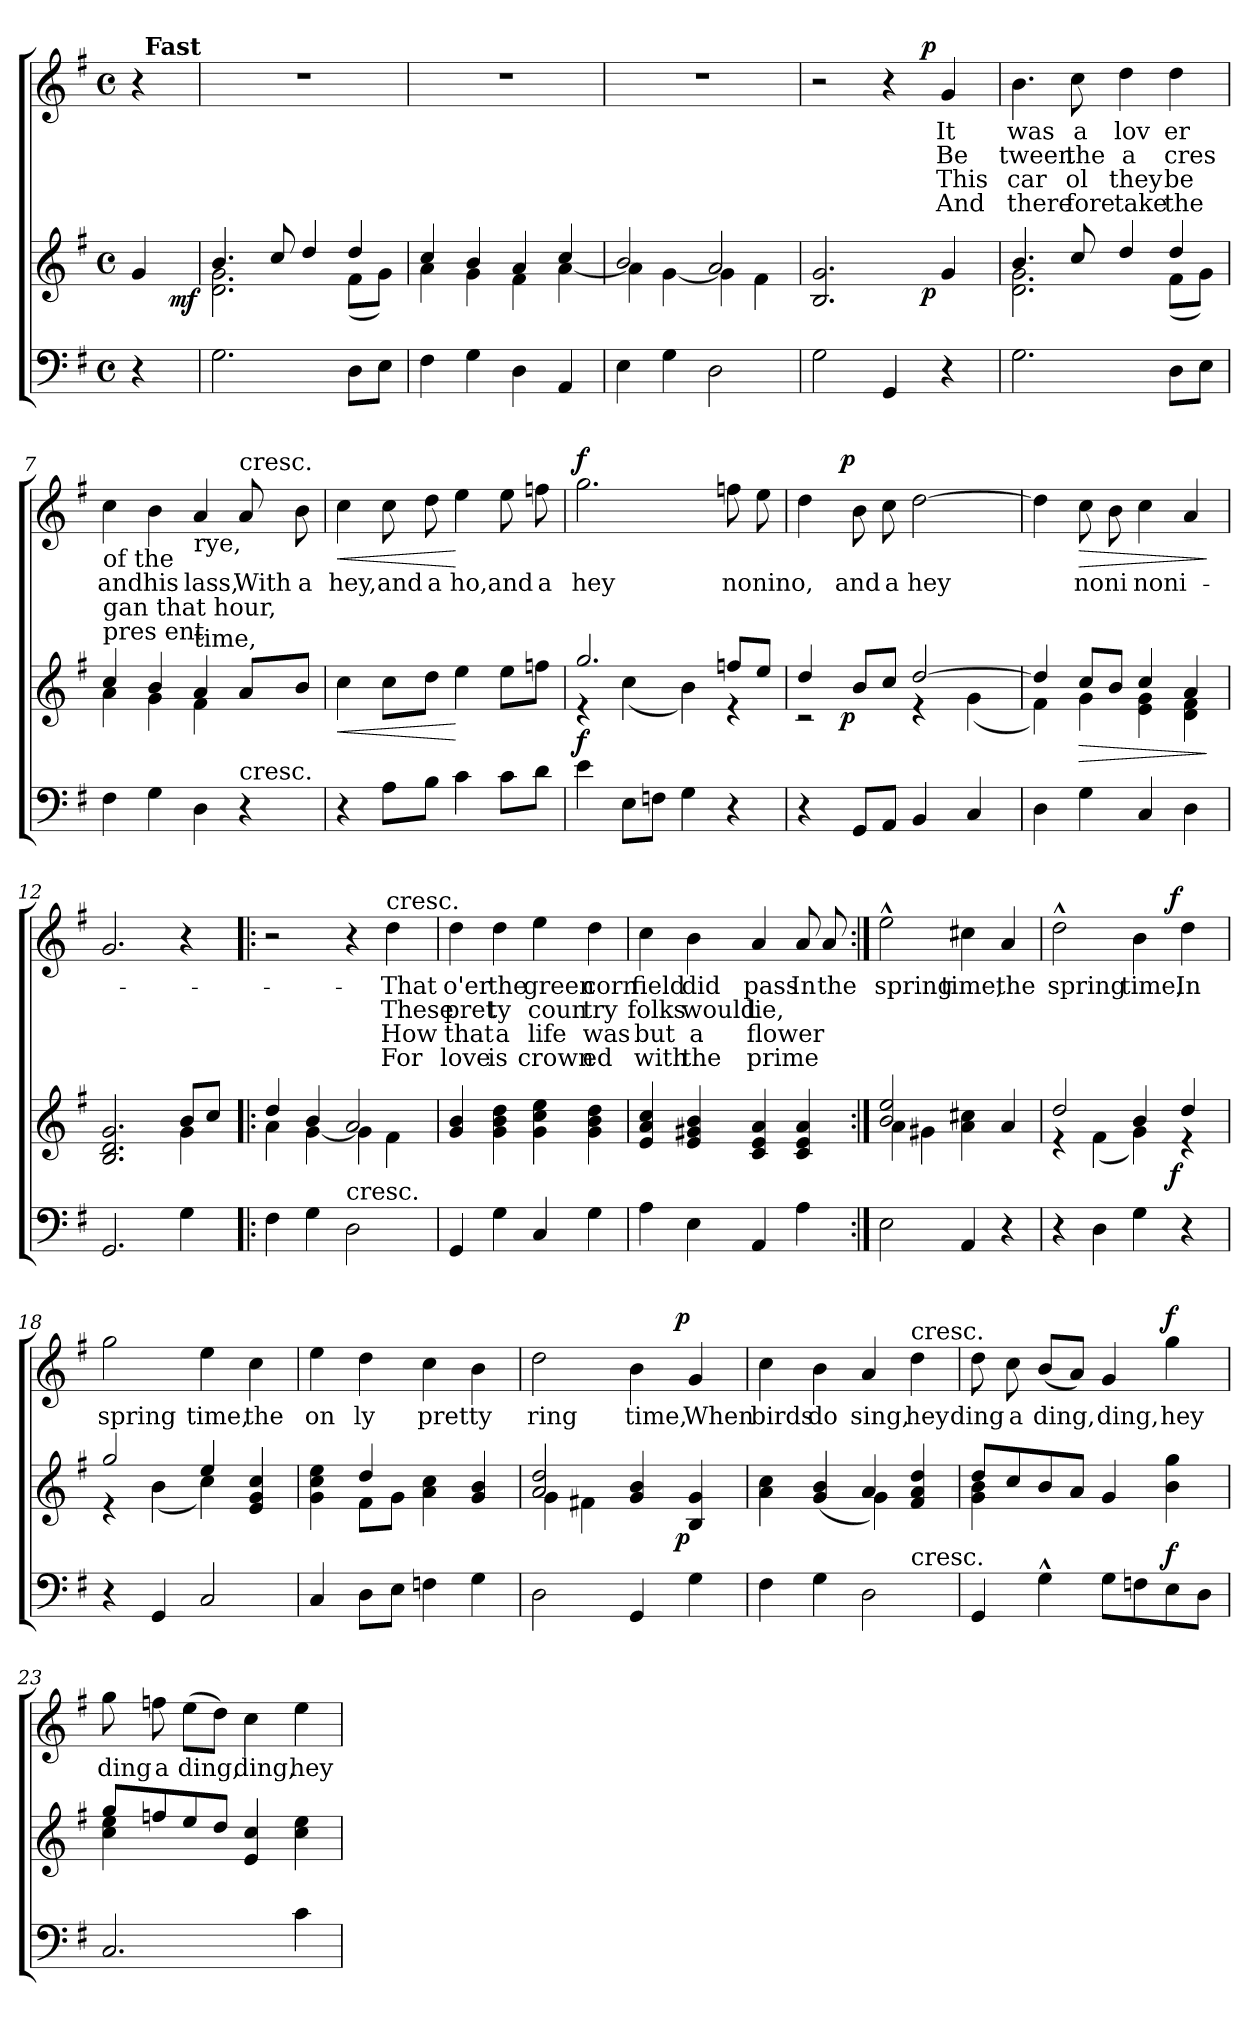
**kern	**kern	**dynam	**kern	**text	**text	**text	**text	**dynam
*part2	*part2	*part2	*part1	*part1	*part1	*part1	*part1	*part1
*staff3	*staff2	*staff2/3	*staff1	*staff1	*staff1	*staff1	*staff1	*staff1
*clefF4	*clefG2	*	*clefG2	*	*	*	*	*
*k[f#]	*k[f#]	*	*k[f#]	*	*	*	*	*
*G:	*G:	*	*G:	*	*	*	*	*
*M4/4	*M4/4	*	*M4/4	*	*	*	*	*
*met(c)	*met(c)	*	*met(c)	*	*	*	*	*
=1	=1	=1	=1	=1	=1	=1	=1	=1
*	*^	*	*^	*	*	*	*	*
4r	4g/	8ryy	.	4r	32ryy	.	.	.	.	.
!	!	!	!	!	!LO:TX:a:B:t=Fast	!	!	!	!	!
.	.	.	.	.	8..ryy	.	.	.	.	.
!	!	!	!LO:DY:b	!	!	!	!	!	!	!
.	.	8ryy	mf	.	.	.	.	.	.	.
*	*	*	*	*v	*v	*	*	*	*	*
=2	=2	=2	=2	=2	=2	=2	=2	=2	=2
2.G\	4.b/	2.d\ 2.g\	.	1r	.	.	.	.	.
.	8cc/	.	.	.	.	.	.	.	.
.	4dd/	.	.	.	.	.	.	.	.
8D\L	4dd/	(<8f#\L	.	.	.	.	.	.	.
8E\J	.	8g\J)	.	.	.	.	.	.	.
=3	=3	=3	=3	=3	=3	=3	=3	=3	=3
4F#\	4cc/	4a\	.	1r	.	.	.	.	.
4G\	4b/	4g\	.	.	.	.	.	.	.
4D\	4a/	4f#\	.	.	.	.	.	.	.
4AA/	4cc/	[<4a\	.	.	.	.	.	.	.
=4	=4	=4	=4	=4	=4	=4	=4	=4	=4
4E\	2b/	4a\]	.	1r	.	.	.	.	.
4G\	.	[<4g\	.	.	.	.	.	.	.
2D\	2a/	4g\]	.	.	.	.	.	.	.
.	.	4f#\	.	.	.	.	.	.	.
=5	=5	=5	=5	=5	=5	=5	=5	=5	=5
*	*	*	*	*^	*	*	*	*	*
2G\	2.B/ 2.g/	2ryy	.	2r	2ryy	.	.	.	.	.
4GG/	.	8.ryy	.	4r	8.ryy	.	.	.	.	.
!	!	!	!LO:DY:b	!	!	!	!	!	!	!LO:DY:a
.	.	4ryy	p	.	4ryy	.	.	.	.	p
!	!	!	!	!	!	!LO:LY:b	!LO:LY:b	!LO:LY:b	!LO:LY:b	!
4r	4g/	.	.	4g/	.	It	Be	This	And	.
.	.	16ryy	.	.	16ryy	.	.	.	.	.
=6	=6	=6	=6	=6	=6	=6	=6	=6	=6	=6
!	!	!	!	!	!	!LO:LY:b	!LO:LY:b	!LO:LY:b	!LO:LY:b	!
*	*	*	*	*v	*v	*	*	*	*	*
2.G\	4.b/	2.d\ 2.g\	.	4.b\	was	tween	car	there	.
!	!	!	!	!	!LO:LY:b	!LO:LY:b	!LO:LY:b	!LO:LY:b	!
.	8cc/	.	.	8cc\	a	the	ol	fore	.
!	!	!	!	!	!LO:LY:b	!LO:LY:b	!LO:LY:b	!LO:LY:b	!
.	4dd/	.	.	4dd\	lov	a	they	take	.
!	!	!	!	!	!LO:LY:b	!LO:LY:b	!LO:LY:b	!LO:LY:b	!
8D\L	4dd/	(<8f#\L	.	4dd\	er	cres	be	the	.
8E\J	.	8g\J)	.	.	.	.	.	.	.
!!LO:LB:g=z
=7	=7	=7	=7	=7	=7	=7	=7	=7	=7
!	!	!	!	!LO:TX:b:t=of the	!	!	!	!	!
!	!LO:TX:a:t=pres ent	!	!	!	!	!	!	!	!
!	!LO:TX:a:t=gan that hour,	!	!	!	!	!	!	!	!
!	!	!	!	!	!LO:LY:b	!	!	!	!
4F#\	4cc/	4a\	.	4cc\	and	.	.	.	.
!	!	!	!	!	!LO:LY:b	!	!	!	!
4G\	4b/	4g\	.	4b\	his	.	.	.	.
!	!	!	!	!LO:TX:b:t=rye,	!	!	!	!	!
!	!LO:TX:a:t=time,	!	!	!	!	!	!	!	!
!	!	!	!	!	!LO:LY:b	!	!	!	!
4D\	4a/	4f#\	.	4a/	lass,	.	.	.	.
!	!	!	!	!LO:TX:a:t=cresc.	!	!	!	!	!
!LO:TX:a:t=cresc.	!	!	!	!	!	!	!	!	!
!	!	!	!	!	!LO:LY:b	!	!	!	!
4r	8a/L	4ryy	.	8a/	With	.	.	.	.
!	!	!	!	!	!LO:LY:b	!	!	!	!
.	8b/J	.	.	8b\	a	.	.	.	.
*	*v	*v	*	*	*	*	*	*	*
=8	=8	=8	=8	=8	=8	=8	=8	=8
!	!	!LO:HP:b	!	!LO:LY:b	!	!	!	!LO:HP:b
4r	4cc\	<	4cc\	hey,	.	.	.	<
!	!	!	!	!LO:LY:b	!	!	!	!
8A\L	8cc\L	.	8cc\	and	.	.	.	.
!	!	!	!	!LO:LY:b	!	!	!	!
8B\J	8dd\J	.	8dd\	a	.	.	.	.
!	!	!	!	!LO:LY:b	!	!	!	!
4c\	4ee\	[	4ee\	ho,	.	.	.	[
!	!	!	!	!LO:LY:b	!	!	!	!
8c\L	8ee\L	.	8ee\	and	.	.	.	.
!	!	!	!	!LO:LY:b	!	!	!	!
8d\J	8ffn\J	.	8ffn\	a	.	.	.	.
=9	=9	=9	=9	=9	=9	=9	=9	=9
*	*^	*	*	*	*	*	*	*
!	!	!	!LO:DY:a=2	!	!LO:LY:b	!	!	!	!LO:DY:a
4e\	2.gg/	4re	f	2.gg\	hey	.	.	.	f
8E\L	.	(<4cc\	.	.	.	.	.	.	.
8Fn\J	.	.	.	.	.	.	.	.	.
4G\	.	4b\)	.	.	.	.	.	.	.
!	!	!	!	!	!LO:LY:b	!	!	!	!
4r	8ffn/L	4re	.	8ffn\	nonino,	.	.	.	.
.	8ee/J	.	.	8ee\	.	.	.	.	.
=10	=10	=10	=10	=10	=10	=10	=10	=10	=10
*	*	*^	*	*^	*	*	*	*	*
4r	4dd/	2rc	8..ryy	.	4dd\	8..ryy	.	.	.	.	.
!	!	!	!	!LO:DY:b	!	!	!	!	!	!	!LO:DY:a
.	.	.	2ryy	p	.	2ryy	.	.	.	.	p
!	!	!	!	!	!	!	!LO:LY:b	!	!	!	!
8GG/L	8b/L	.	.	.	8b\	.	and	.	.	.	.
!	!	!	!	!	!	!	!LO:LY:b	!	!	!	!
8AA/J	8cc/J	.	.	.	8cc\	.	a	.	.	.	.
!	!	!	!	!	!	!	!LO:LY:b	!	!	!	!
4BB/	[>2dd/	4re	.	.	[>2dd\	.	hey	.	.	.	.
.	.	.	4ryy	.	.	4ryy	.	.	.	.	.
4C/	.	(<4g\	.	.	.	.	.	.	.	.	.
.	.	.	32ryy	.	.	32ryy	.	.	.	.	.
*	*	*v	*v	*	*	*	*	*	*	*	*
*	*	*	*	*v	*v	*	*	*	*	*
=11	=11	=11	=11	=11	=11	=11	=11	=11	=11
4D\	4dd/]	4f#\)	.	4dd\]	.	.	.	.	.
!	!	!	!LO:HP:b	!	!LO:LY:b	!	!	!	!LO:HP:b
4G\	8cc/L	4g\	>	8cc\	noni	.	.	.	>
.	8b/J	.	.	8b\	.	.	.	.	.
!	!	!	!	!	!LO:LY:b	!	!	!	!
4C/	4cc/	4e\ 4g\	.	4cc\	noni-	.	.	.	.
4D\	4a/	4d\ 4f#\	.	4a/	.	.	.	.	.
*	*v	*v	*	*	*	*	*	*	*
.	.	]	.	.	.	.	.	]
!!LO:LB:g=z
=12	=12	=12	=12	=12	=12	=12	=12	=12
*	*^	*	*	*	*	*	*	*
2.GG/	2.B/ 2.d/ 2.g/	2.ryy	.	2.g/	.	.	.	.	.
4G\	8b/L	4g\	.	4r	.	.	.	.	.
.	8cc/J	.	.	.	.	.	.	.	.
=13!|:	=13!|:	=13!|:	=13!|:	=13!|:	=13!|:	=13!|:	=13!|:	=13!|:	=13!|:
4F#\	4dd/	4a\	.	2r	.	.	.	.	.
4G\	4b/	[<4g\	.	.	.	.	.	.	.
!LO:TX:a:t=cresc.	!	!	!	!	!	!	!	!	!
2D\	2a/	4g\]	.	4r	.	.	.	.	.
!	!	!	!	!LO:TX:a:t=cresc.	!	!	!	!	!
!	!	!	!	!	!LO:LY:b	!LO:LY:b	!LO:LY:b	!LO:LY:b	!
.	.	4f#\	.	4dd\	That	These	How	For	.
=14	=14	=14	=14	=14	=14	=14	=14	=14	=14
!	!	!	!	!	!LO:LY:b	!LO:LY:b	!LO:LY:b	!LO:LY:b	!
*	*v	*v	*	*	*	*	*	*	*
4GG/	4g/ 4b/	.	4dd\	o'er	pret	that	love	.
!	!	!	!	!LO:LY:b	!LO:LY:b	!LO:LY:b	!LO:LY:b	!
4G\	4g\ 4b\ 4dd\	.	4dd\	the	ty	a	is	.
!	!	!	!	!LO:LY:b	!LO:LY:b	!LO:LY:b	!LO:LY:b	!
4C/	4g\ 4cc\ 4ee\	.	4ee\	green	coun	life	crown	.
!	!	!	!	!LO:LY:b	!LO:LY:b	!LO:LY:b	!LO:LY:b	!
4G\	4g\ 4b\ 4dd\	.	4dd\	corn	try	was	ed	.
=15	=15	=15	=15	=15	=15	=15	=15	=15
!	!	!	!	!LO:LY:b	!LO:LY:b	!LO:LY:b	!LO:LY:b	!
4A\	4e/ 4a/ 4cc/	.	4cc\	field	folks	but	with	.
!	!	!	!	!LO:LY:b	!LO:LY:b	!LO:LY:b	!LO:LY:b	!
4E\	4e/ 4g#X/ 4b/	.	4b\	did	would	a	the	.
!	!	!	!	!LO:LY:b	!LO:LY:b	!LO:LY:b	!LO:LY:b	!
4AA/	4c/ 4e/ 4a/	.	4a/	pass	lie,	flower	prime	.
!	!	!	!	!LO:LY:b	!	!	!	!
4A\	4c/ 4e/ 4a/	.	8a/	In	.	.	.	.
!	!	!	!	!LO:LY:b	!	!	!	!
.	.	.	8a/	the	.	.	.	.
=16:|!	=16:|!	=16:|!	=16:|!	=16:|!	=16:|!	=16:|!	=16:|!	=16:|!
*	*^	*	*	*	*	*	*	*
!	!	!	!	!	!LO:LY:b	!	!	!	!
2E\	2b/ 2ee/	4a\	.	2ee^^>\	spring	.	.	.	.
.	.	4g#X\	.	.	.	.	.	.	.
!	!	!	!	!	!LO:LY:b	!	!	!	!
4AA/	4a\ 4cc#X\	2ryy	.	4cc#X\	time,	.	.	.	.
!	!	!	!	!	!LO:LY:b	!	!	!	!
4r	4a/	.	.	4a/	the	.	.	.	.
!!LO:PB:g=z
=17	=17	=17	=17	=17	=17	=17	=17	=17	=17
!	!	!	!	!	!LO:LY:b	!	!	!	!
*	*	*^	*	*^	*	*	*	*	*
4r	2dd/	4re	2ryy	.	2dd^^>\	2ryy	spring	.	.	.	.
4D\	.	(<4f#\	.	.	.	.	.	.	.	.	.
!	!	!	!	!	!	!	!LO:LY:b	!	!	!	!
4G\	4b/	4g\)	8..ryy	.	4b\	8..ryy	time,	.	.	.	.
!	!	!	!	!LO:DY:b	!	!	!	!	!	!	!LO:DY:a
.	.	.	4ryy	f	.	4ryy	.	.	.	.	f
!	!	!	!	!	!	!	!LO:LY:b	!	!	!	!
4r	4dd/	4re	.	.	4dd\	.	In	.	.	.	.
.	.	.	32ryy	.	.	32ryy	.	.	.	.	.
=18	=18	=18	=18	=18	=18	=18	=18	=18	=18	=18	=18
!	!	!	!	!	!	!	!LO:LY:b	!	!	!	!
*	*	*v	*v	*	*	*	*	*	*	*	*
*	*	*	*	*v	*v	*	*	*	*	*
4r	2gg/	4re	.	2gg\	spring	.	.	.	.
4GG/	.	(<4b\	.	.	.	.	.	.	.
!	!	!	!	!	!LO:LY:b	!	!	!	!
2C/	4ee/	4cc\)	.	4ee\	time,	.	.	.	.
!	!	!	!	!	!LO:LY:b	!	!	!	!
.	4e/ 4g/ 4cc/	4ryy	.	4cc\	the	.	.	.	.
=19	=19	=19	=19	=19	=19	=19	=19	=19	=19
!	!	!	!	!	!LO:LY:b	!	!	!	!
4C/	4g\ 4cc\ 4ee\	4ryy	.	4ee\	on	.	.	.	.
!	!	!	!	!	!LO:LY:b	!	!	!	!
8D\L	8f#\L	4dd/	.	4dd\	ly	.	.	.	.
8E\J	8g\J	.	.	.	.	.	.	.	.
!	!	!	!	!	!LO:LY:b	!	!	!	!
4Fn\	4a\ 4cc\	2ryy	.	4cc\	pretty	.	.	.	.
4G\	4g/ 4b/	.	.	4b\	.	.	.	.	.
=20	=20	=20	=20	=20	=20	=20	=20	=20	=20
!	!	!	!	!	!LO:LY:b	!	!	!	!
*	*	*^	*	*^	*	*	*	*	*
2D\	2a/ 2dd/	4g\	2ryy	.	2dd\	2ryy	ring	.	.	.	.
.	.	4f#X\	.	.	.	.	.	.	.	.	.
!	!	!	!	!	!	!	!LO:LY:b	!	!	!	!
4GG/	4g/ 4b/	2ryy	8..ryy	.	4b\	8..ryy	time,	.	.	.	.
!	!	!	!	!LO:DY:b	!	!	!	!	!	!	!LO:DY:a
.	.	.	4ryy	p	.	4ryy	.	.	.	.	p
!	!	!	!	!	!	!	!LO:LY:b	!	!	!	!
4G\	4B/ 4g/	.	.	.	4g/	.	When	.	.	.	.
.	.	.	32ryy	.	.	32ryy	.	.	.	.	.
=21	=21	=21	=21	=21	=21	=21	=21	=21	=21	=21	=21
!	!	!	!	!	!	!	!LO:LY:b	!	!	!	!
*	*	*v	*v	*	*	*	*	*	*	*	*
*^	*	*	*	*v	*v	*	*	*	*	*
4F#i\	2.ryy	4ryy	4a\ 4cc\	.	4cc\	birds	.	.	.	.
!	!	!	!	!	!	!LO:LY:b	!	!	!	!
4G\	.	(<4g/ 4b/	4ryy	.	4b\	do	.	.	.	.
!	!	!	!	!	!	!LO:LY:b	!	!	!	!
2D\	.	4a/	4g\)	.	4a/	sing,	.	.	.	.
!	!	!	!	!	!LO:TX:a:t=cresc.	!	!	!	!	!
!	!LO:TX:a:t=cresc.	!	!	!	!	!	!	!	!	!
!	!	!	!	!	!	!LO:LY:b	!	!	!	!
.	4ryy	4f#/ 4a/ 4dd/	4ryy	.	4dd\	hey	.	.	.	.
!!LO:LB:g=z
=22	=22	=22	=22	=22	=22	=22	=22	=22	=22	=22
!	!	!	!	!	!	!LO:LY:b	!	!	!	!
*v	*v	*	*	*	*	*	*	*	*	*
4GG/	8dd/L	4g\ 4b\	.	8dd\	ding	.	.	.	.
!	!	!	!	!	!LO:LY:b	!	!	!	!
.	8cc/	.	.	8cc\	a	.	.	.	.
!	!	!	!	!	!LO:LY:b	!	!	!	!
4G^^>\	8b/	2.ryy	.	(<8b/L	ding,	.	.	.	.
.	8a/J	.	.	8a/J)	.	.	.	.	.
!	!	!	!	!	!LO:LY:b	!	!	!	!
8G\L	4g/	.	.	4g/	ding,	.	.	.	.
8Fn\	.	.	.	.	.	.	.	.	.
!	!	!	!LO:DY:a=2	!	!LO:LY:b	!	!	!	!LO:DY:a
8E\	4b\ 4gg\	.	f	4gg\	hey	.	.	.	f
8D\J	.	.	.	.	.	.	.	.	.
=23	=23	=23	=23	=23	=23	=23	=23	=23	=23
!	!	!	!	!	!LO:LY:b	!	!	!	!
2.C/	8gg/L	4cc\ 4ee\	.	8gg\	ding	.	.	.	.
!	!	!	!	!	!LO:LY:b	!	!	!	!
.	8ffn/	.	.	8ffn\	a	.	.	.	.
!	!	!	!	!	!LO:LY:b	!	!	!	!
.	8ee/	2.ryy	.	(>8ee\L	ding,	.	.	.	.
.	8dd/J	.	.	8dd\J)	.	.	.	.	.
!	!	!	!	!	!LO:LY:b	!	!	!	!
.	4e/ 4cc/	.	.	4cc\	ding,	.	.	.	.
!	!	!	!	!	!LO:LY:b	!	!	!	!
4c\	4cc\ 4ee\	.	.	4ee\	hey	.	.	.	.
*	*v	*v	*	*	*	*	*	*	*
=	=	=	=	=	=	=	=	=
*-	*-	*-	*-	*-	*-	*-	*-	*-
